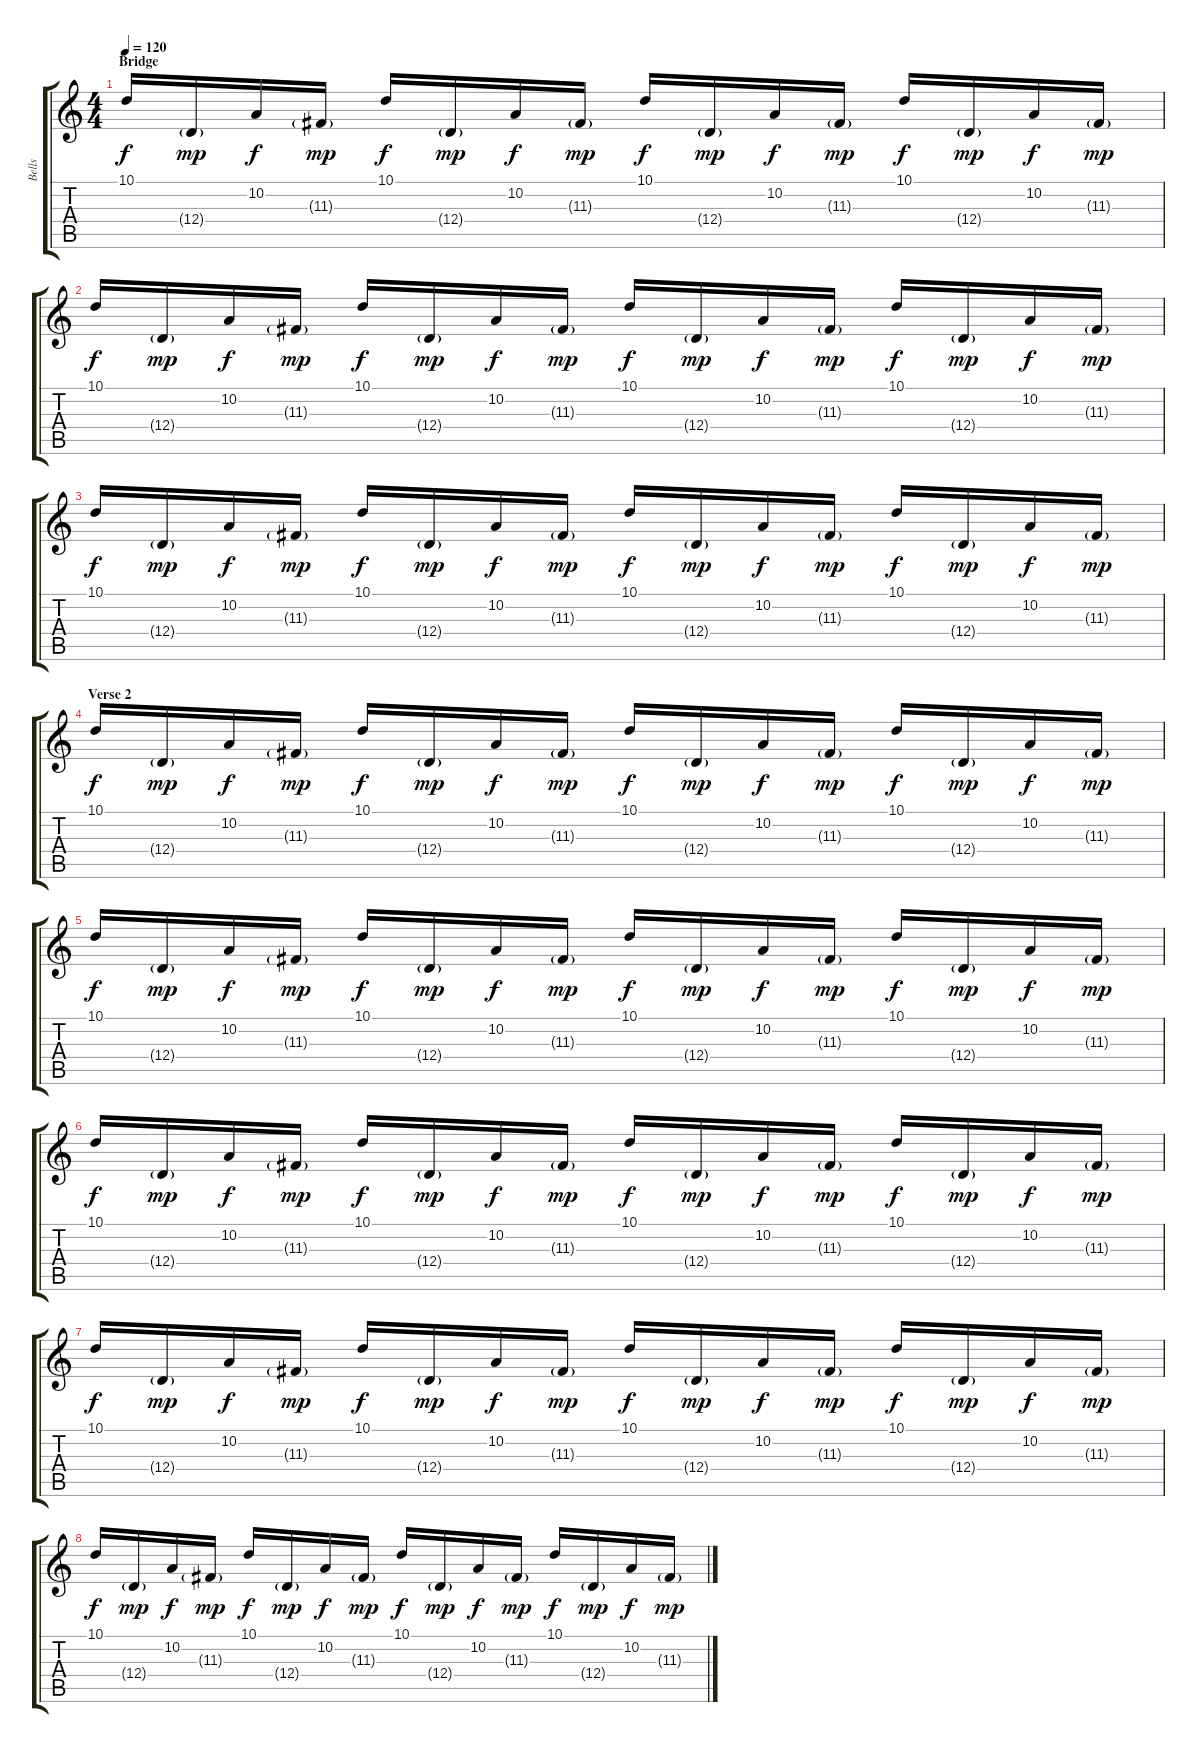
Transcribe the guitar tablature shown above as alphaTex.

\track ("Bells" "Bells") {instrument musicbox}
\staff {score tabs}
\tuning (E4 B3 G3 D3 A2 E2) {hide}
\ts (4 4)
\section ("" "Bridge")
\tempo 120
\clef g2
\ks c
10.1.16{dy f} 12.4{g}.16{dy mp} 10.2.16{dy f} 11.3{g}.16{dy mp} 10.1.16{dy f} 12.4{g}.16{dy mp} 10.2.16{dy f} 11.3{g}.16{dy mp} 10.1.16{dy f} 12.4{g}.16{dy mp} 10.2.16{dy f} 11.3{g}.16{dy mp} 10.1.16{dy f} 12.4{g}.16{dy mp} 10.2.16{dy f} 11.3{g}.16{dy mp} |
10.1.16{dy f} 12.4{g}.16{dy mp} 10.2.16{dy f} 11.3{g}.16{dy mp} 10.1.16{dy f} 12.4{g}.16{dy mp} 10.2.16{dy f} 11.3{g}.16{dy mp} 10.1.16{dy f} 12.4{g}.16{dy mp} 10.2.16{dy f} 11.3{g}.16{dy mp} 10.1.16{dy f} 12.4{g}.16{dy mp} 10.2.16{dy f} 11.3{g}.16{dy mp} |
10.1.16{dy f} 12.4{g}.16{dy mp} 10.2.16{dy f} 11.3{g}.16{dy mp} 10.1.16{dy f} 12.4{g}.16{dy mp} 10.2.16{dy f} 11.3{g}.16{dy mp} 10.1.16{dy f} 12.4{g}.16{dy mp} 10.2.16{dy f} 11.3{g}.16{dy mp} 10.1.16{dy f} 12.4{g}.16{dy mp} 10.2.16{dy f} 11.3{g}.16{dy mp} |
\section ("" "Verse 2")
10.1.16{dy f} 12.4{g}.16{dy mp} 10.2.16{dy f} 11.3{g}.16{dy mp} 10.1.16{dy f} 12.4{g}.16{dy mp} 10.2.16{dy f} 11.3{g}.16{dy mp} 10.1.16{dy f} 12.4{g}.16{dy mp} 10.2.16{dy f} 11.3{g}.16{dy mp} 10.1.16{dy f} 12.4{g}.16{dy mp} 10.2.16{dy f} 11.3{g}.16{dy mp} |
10.1.16{dy f} 12.4{g}.16{dy mp} 10.2.16{dy f} 11.3{g}.16{dy mp} 10.1.16{dy f} 12.4{g}.16{dy mp} 10.2.16{dy f} 11.3{g}.16{dy mp} 10.1.16{dy f} 12.4{g}.16{dy mp} 10.2.16{dy f} 11.3{g}.16{dy mp} 10.1.16{dy f} 12.4{g}.16{dy mp} 10.2.16{dy f} 11.3{g}.16{dy mp} |
10.1.16{dy f} 12.4{g}.16{dy mp} 10.2.16{dy f} 11.3{g}.16{dy mp} 10.1.16{dy f} 12.4{g}.16{dy mp} 10.2.16{dy f} 11.3{g}.16{dy mp} 10.1.16{dy f} 12.4{g}.16{dy mp} 10.2.16{dy f} 11.3{g}.16{dy mp} 10.1.16{dy f} 12.4{g}.16{dy mp} 10.2.16{dy f} 11.3{g}.16{dy mp} |
10.1.16{dy f} 12.4{g}.16{dy mp} 10.2.16{dy f} 11.3{g}.16{dy mp} 10.1.16{dy f} 12.4{g}.16{dy mp} 10.2.16{dy f} 11.3{g}.16{dy mp} 10.1.16{dy f} 12.4{g}.16{dy mp} 10.2.16{dy f} 11.3{g}.16{dy mp} 10.1.16{dy f} 12.4{g}.16{dy mp} 10.2.16{dy f} 11.3{g}.16{dy mp} |
10.1.16{dy f} 12.4{g}.16{dy mp} 10.2.16{dy f} 11.3{g}.16{dy mp} 10.1.16{dy f} 12.4{g}.16{dy mp} 10.2.16{dy f} 11.3{g}.16{dy mp} 10.1.16{dy f} 12.4{g}.16{dy mp} 10.2.16{dy f} 11.3{g}.16{dy mp} 10.1.16{dy f} 12.4{g}.16{dy mp} 10.2.16{dy f} 11.3{g}.16{dy mp}
